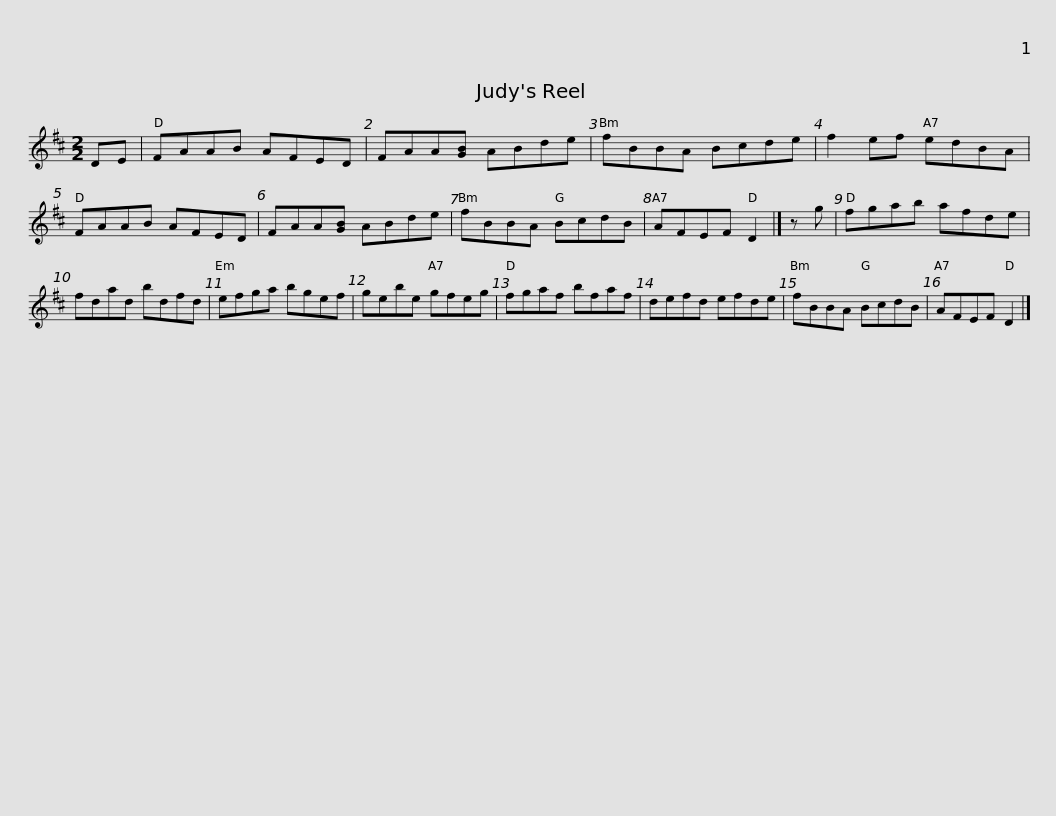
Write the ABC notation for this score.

X:1
L:1/8
M:2/2
I:linebreak $
K:D
V:1 treble
V:1
 DE | FAAB AFED | FAA[GB] ABde | fBBA Bcde | f2 ef edBA | %5
 FAAB AFED |$ FAA[GB] ABde | fBBA BcdB | AFEF D2 |] z g | %10
 fgab afde | fdad bdfd |$ efga bgef | gebe gfeg | fgaf bfaf | %15
 defd efde | fBBA BcdB |$ AFEF D2 |] %18
